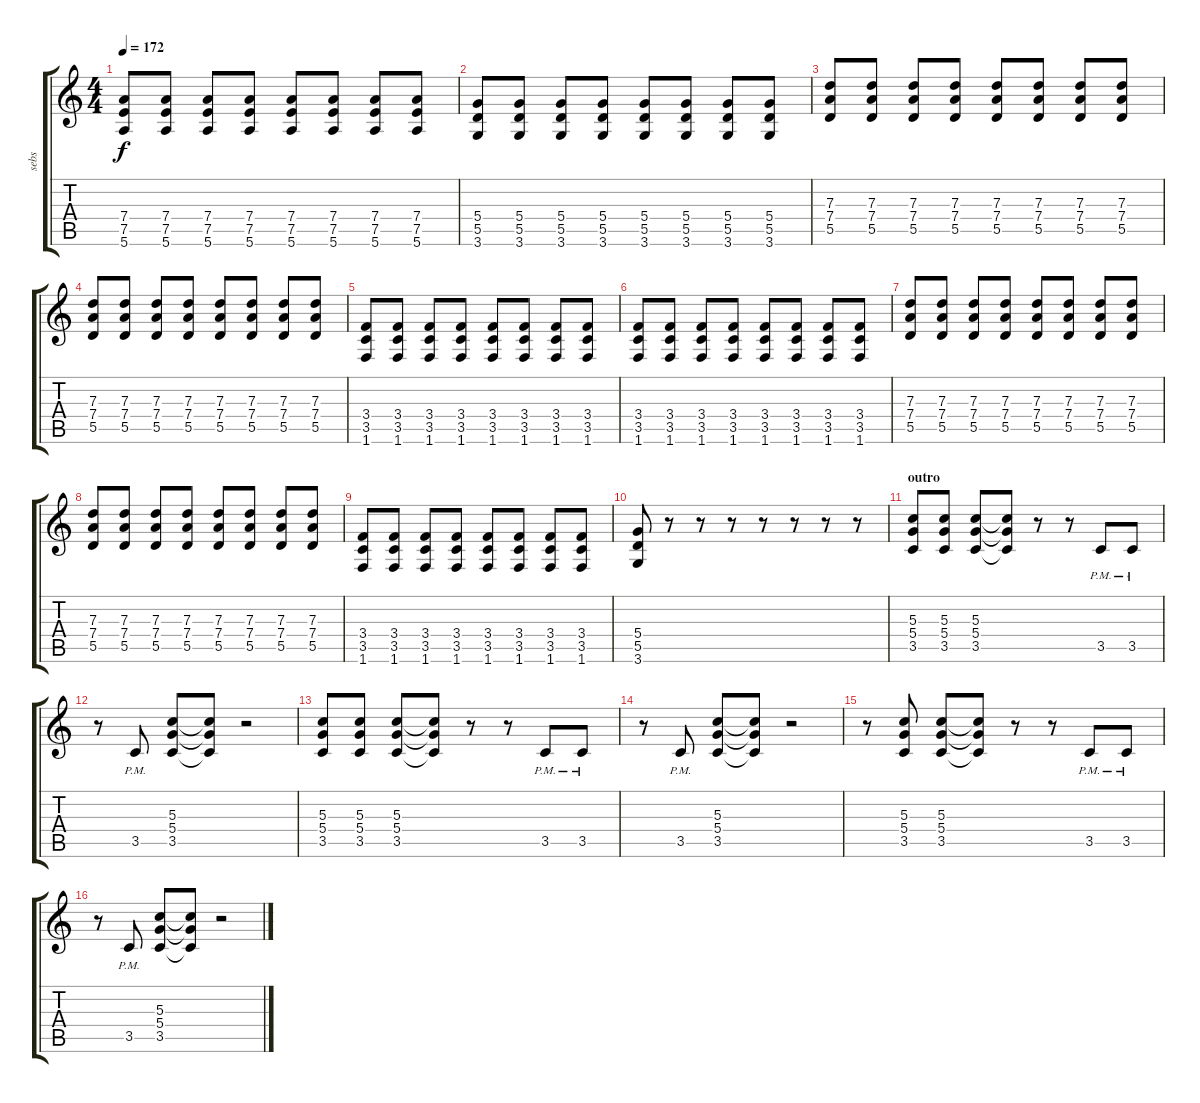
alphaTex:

\track ("sebs" "sebs") {instrument overdrivenguitar}
\staff {score tabs}
\tuning (E4 B3 G3 D3 A2 E2) {hide}
\ts (4 4)
\tempo 172
\clef g2
\ks c
(7.4 7.5 5.6).8{dy f} (7.4 7.5 5.6).8 (7.4 7.5 5.6).8 (7.4 7.5 5.6).8 (7.4 7.5 5.6).8 (7.4 7.5 5.6).8 (7.4 7.5 5.6).8 (7.4 7.5 5.6).8 |
(5.4 5.5 3.6).8 (5.4 5.5 3.6).8 (5.4 5.5 3.6).8 (5.4 5.5 3.6).8 (5.4 5.5 3.6).8 (5.4 5.5 3.6).8 (5.4 5.5 3.6).8 (5.4 5.5 3.6).8 |
(7.3 7.4 5.5).8 (7.3 7.4 5.5).8 (7.3 7.4 5.5).8 (7.3 7.4 5.5).8 (7.3 7.4 5.5).8 (7.3 7.4 5.5).8 (7.3 7.4 5.5).8 (7.3 7.4 5.5).8 |
(7.3 7.4 5.5).8 (7.3 7.4 5.5).8 (7.3 7.4 5.5).8 (7.3 7.4 5.5).8 (7.3 7.4 5.5).8 (7.3 7.4 5.5).8 (7.3 7.4 5.5).8 (7.3 7.4 5.5).8 |
(3.4 3.5 1.6).8 (3.4 3.5 1.6).8 (3.4 3.5 1.6).8 (3.4 3.5 1.6).8 (3.4 3.5 1.6).8 (3.4 3.5 1.6).8 (3.4 3.5 1.6).8 (3.4 3.5 1.6).8 |
(3.4 3.5 1.6).8 (3.4 3.5 1.6).8 (3.4 3.5 1.6).8 (3.4 3.5 1.6).8 (3.4 3.5 1.6).8 (3.4 3.5 1.6).8 (3.4 3.5 1.6).8 (3.4 3.5 1.6).8 |
(7.3 7.4 5.5).8 (7.3 7.4 5.5).8 (7.3 7.4 5.5).8 (7.3 7.4 5.5).8 (7.3 7.4 5.5).8 (7.3 7.4 5.5).8 (7.3 7.4 5.5).8 (7.3 7.4 5.5).8 |
(7.3 7.4 5.5).8 (7.3 7.4 5.5).8 (7.3 7.4 5.5).8 (7.3 7.4 5.5).8 (7.3 7.4 5.5).8 (7.3 7.4 5.5).8 (7.3 7.4 5.5).8 (7.3 7.4 5.5).8 |
(3.4 3.5 1.6).8 (3.4 3.5 1.6).8 (3.4 3.5 1.6).8 (3.4 3.5 1.6).8 (3.4 3.5 1.6).8 (3.4 3.5 1.6).8 (3.4 3.5 1.6).8 (3.4 3.5 1.6).8 |
(5.4 5.5 3.6).8 r.8 r.8 r.8 r.8 r.8 r.8 r.8 |
\section ("" "outro")
(5.3 5.4 3.5).8 (5.3 5.4 3.5).8 (5.3 5.4 3.5).8 (5.3{t} 5.4{t} 3.5{t}).8 r.8 r.8 3.5{pm}.8 3.5{pm}.8 |
r.8 3.5{pm}.8 (5.3 5.4 3.5).8 (5.3{t} 5.4{t} 3.5{t}).8 r.2 |
(5.3 5.4 3.5).8 (5.3 5.4 3.5).8 (5.3 5.4 3.5).8 (5.3{t} 5.4{t} 3.5{t}).8 r.8 r.8 3.5{pm}.8 3.5{pm}.8 |
r.8 3.5{pm}.8 (5.3 5.4 3.5).8 (5.3{t} 5.4{t} 3.5{t}).8 r.2 |
r.8 (5.3 5.4 3.5).8 (5.3 5.4 3.5).8 (5.3{t} 5.4{t} 3.5{t}).8 r.8 r.8 3.5{pm}.8 3.5{pm}.8 |
r.8 3.5{pm}.8 (5.3 5.4 3.5).8 (5.3{t} 5.4{t} 3.5{t}).8 r.2
